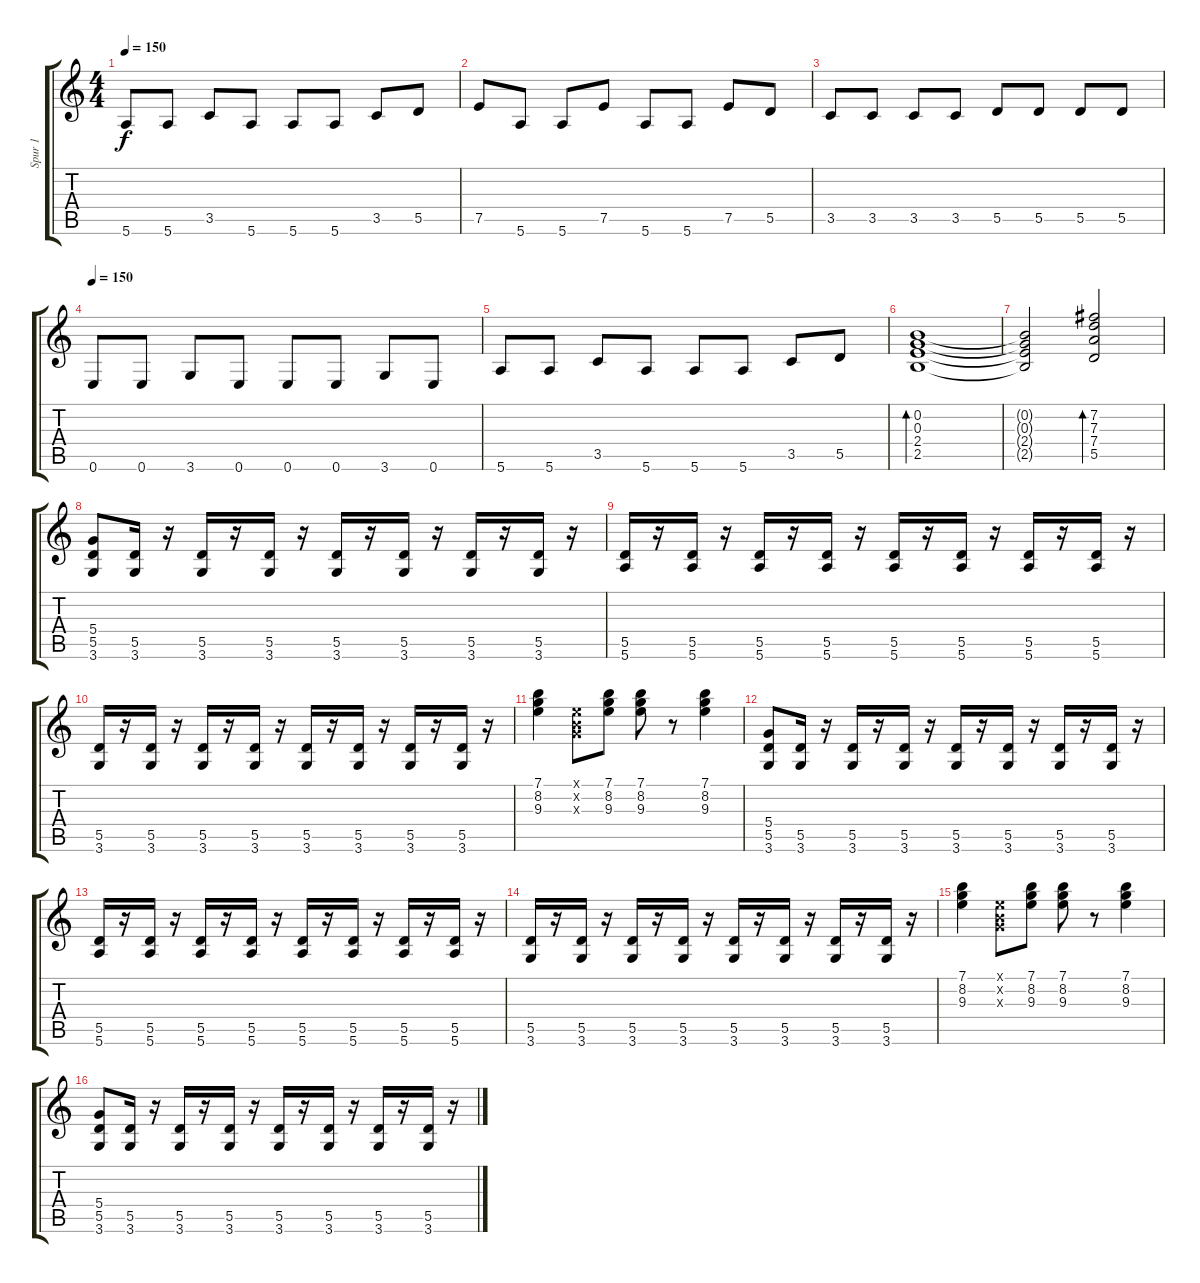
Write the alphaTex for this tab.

\track ("Spur 1" "Spur 1") {instrument overdrivenguitar}
\staff {score tabs}
\tuning (E4 B3 G3 D3 A2 E2) {hide}
\ts (4 4)
\tempo 150
\clef g2
\ks c
5.6.8{dy f} 5.6.8 3.5.8 5.6.8 5.6.8 5.6.8 3.5.8 5.5.8 |
7.5.8 5.6.8 5.6.8 7.5.8 5.6.8 5.6.8 7.5.8 5.5.8 |
3.5.8 3.5.8 3.5.8 3.5.8 5.5.8 5.5.8 5.5.8 5.5.8 |
\tempo 150
0.6.8 0.6.8 3.6.8 0.6.8 0.6.8 0.6.8 3.6.8 0.6.8 |
5.6.8 5.6.8 3.5.8 5.6.8 5.6.8 5.6.8 3.5.8 5.5.8 |
(0.2 0.3 2.4 2.5).1{bd 120} |
(0.2{t} 0.3{t} 2.4{t} 2.5{t}).2 (7.2 7.3 7.4 5.5).2{bd 120} |
(5.4 5.5 3.6).8 (5.5 3.6).16 r.16 (5.5 3.6).16 r.16 (5.5 3.6).16 r.16 (5.5 3.6).16 r.16 (5.5 3.6).16 r.16 (5.5 3.6).16 r.16 (5.5 3.6).16 r.16 |
(5.5 5.6).16 r.16 (5.5 5.6).16 r.16 (5.5 5.6).16 r.16 (5.5 5.6).16 r.16 (5.5 5.6).16 r.16 (5.5 5.6).16 r.16 (5.5 5.6).16 r.16 (5.5 5.6).16 r.16 |
(5.5 3.6).16 r.16 (5.5 3.6).16 r.16 (5.5 3.6).16 r.16 (5.5 3.6).16 r.16 (5.5 3.6).16 r.16 (5.5 3.6).16 r.16 (5.5 3.6).16 r.16 (5.5 3.6).16 r.16 |
(7.1 8.2 9.3).4 (0.1{x} 0.2{x} 0.3{x}).8 (7.1 8.2 9.3).8 (7.1 8.2 9.3).8 r.8 (7.1 8.2 9.3).4 |
(5.4 5.5 3.6).8 (5.5 3.6).16 r.16 (5.5 3.6).16 r.16 (5.5 3.6).16 r.16 (5.5 3.6).16 r.16 (5.5 3.6).16 r.16 (5.5 3.6).16 r.16 (5.5 3.6).16 r.16 |
(5.5 5.6).16 r.16 (5.5 5.6).16 r.16 (5.5 5.6).16 r.16 (5.5 5.6).16 r.16 (5.5 5.6).16 r.16 (5.5 5.6).16 r.16 (5.5 5.6).16 r.16 (5.5 5.6).16 r.16 |
(5.5 3.6).16 r.16 (5.5 3.6).16 r.16 (5.5 3.6).16 r.16 (5.5 3.6).16 r.16 (5.5 3.6).16 r.16 (5.5 3.6).16 r.16 (5.5 3.6).16 r.16 (5.5 3.6).16 r.16 |
(7.1 8.2 9.3).4 (0.1{x} 0.2{x} 0.3{x}).8 (7.1 8.2 9.3).8 (7.1 8.2 9.3).8 r.8 (7.1 8.2 9.3).4 |
(5.4 5.5 3.6).8 (5.5 3.6).16 r.16 (5.5 3.6).16 r.16 (5.5 3.6).16 r.16 (5.5 3.6).16 r.16 (5.5 3.6).16 r.16 (5.5 3.6).16 r.16 (5.5 3.6).16 r.16
